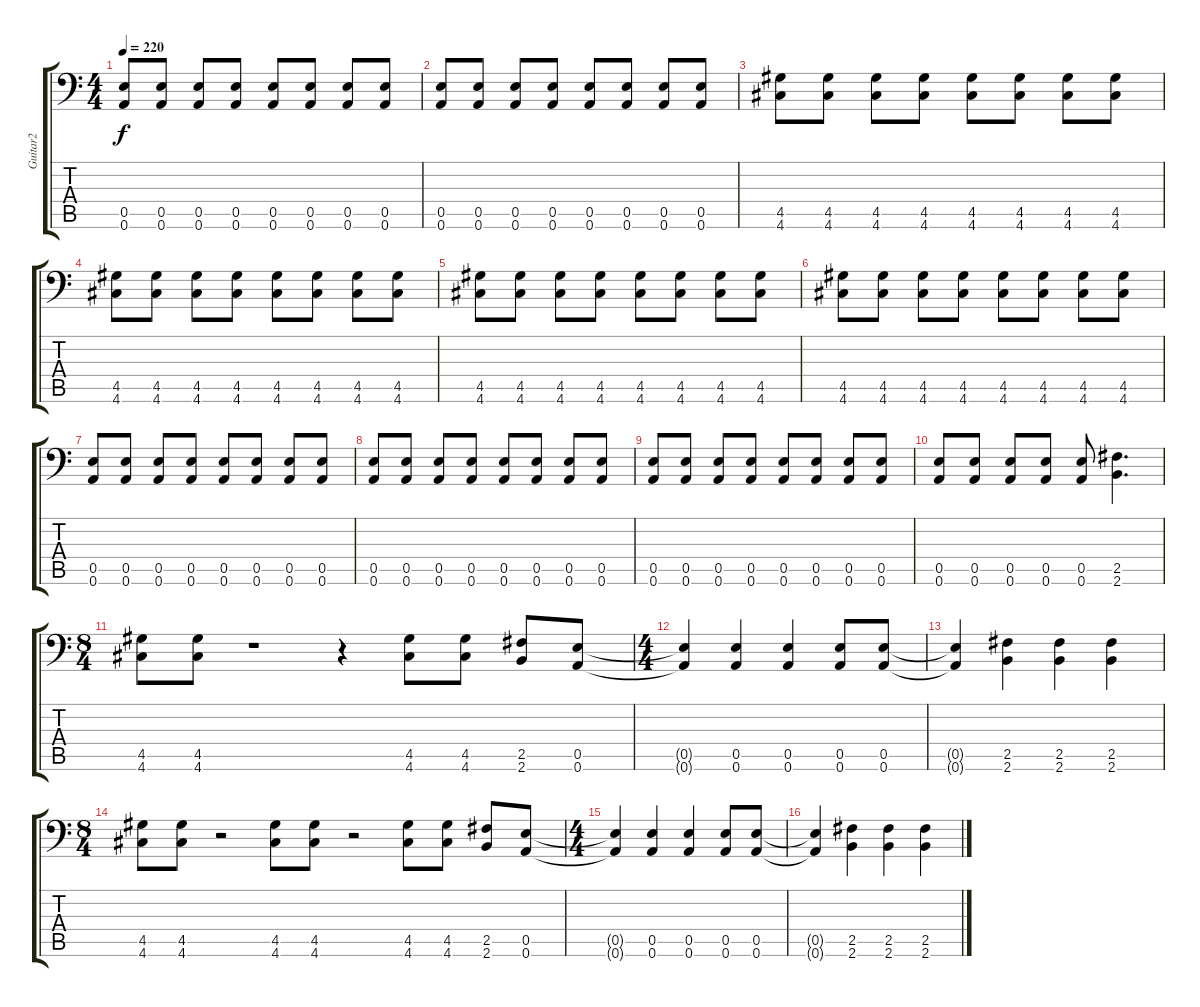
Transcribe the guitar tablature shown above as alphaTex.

\track ("Guitar2" "Guitar2") {instrument distortionguitar}
\staff {score tabs}
\tuning (B3 Gb3 D3 A2 E2 A1) {hide}
\ts (4 4)
\tempo 220
\clef f4
\ks c
(0.5 0.6).8{dy f} (0.5 0.6).8 (0.5 0.6).8 (0.5 0.6).8 (0.5 0.6).8 (0.5 0.6).8 (0.5 0.6).8 (0.5 0.6).8 |
(0.5 0.6).8 (0.5 0.6).8 (0.5 0.6).8 (0.5 0.6).8 (0.5 0.6).8 (0.5 0.6).8 (0.5 0.6).8 (0.5 0.6).8 |
(4.5 4.6).8 (4.5 4.6).8 (4.5 4.6).8 (4.5 4.6).8 (4.5 4.6).8 (4.5 4.6).8 (4.5 4.6).8 (4.5 4.6).8 |
(4.5 4.6).8 (4.5 4.6).8 (4.5 4.6).8 (4.5 4.6).8 (4.5 4.6).8 (4.5 4.6).8 (4.5 4.6).8 (4.5 4.6).8 |
(4.5 4.6).8 (4.5 4.6).8 (4.5 4.6).8 (4.5 4.6).8 (4.5 4.6).8 (4.5 4.6).8 (4.5 4.6).8 (4.5 4.6).8 |
(4.5 4.6).8 (4.5 4.6).8 (4.5 4.6).8 (4.5 4.6).8 (4.5 4.6).8 (4.5 4.6).8 (4.5 4.6).8 (4.5 4.6).8 |
(0.5 0.6).8 (0.5 0.6).8 (0.5 0.6).8 (0.5 0.6).8 (0.5 0.6).8 (0.5 0.6).8 (0.5 0.6).8 (0.5 0.6).8 |
(0.5 0.6).8 (0.5 0.6).8 (0.5 0.6).8 (0.5 0.6).8 (0.5 0.6).8 (0.5 0.6).8 (0.5 0.6).8 (0.5 0.6).8 |
(0.5 0.6).8 (0.5 0.6).8 (0.5 0.6).8 (0.5 0.6).8 (0.5 0.6).8 (0.5 0.6).8 (0.5 0.6).8 (0.5 0.6).8 |
(0.5 0.6).8 (0.5 0.6).8 (0.5 0.6).8 (0.5 0.6).8 (0.5 0.6).8 (2.5 2.6).4{d} |
\ts (8 4)
(4.5 4.6).8 (4.5 4.6).8 r.1 r.4 (4.5 4.6).8 (4.5 4.6).8 (2.5 2.6).8 (0.5 0.6).8 |
\ts (4 4)
(0.5{t} 0.6{t}).4 (0.5 0.6).4 (0.5 0.6).4 (0.5 0.6).8 (0.5 0.6).8 |
(0.5{t} 0.6{t}).4 (2.5 2.6).4 (2.5 2.6).4 (2.5 2.6).4 |
\ts (8 4)
(4.5 4.6).8 (4.5 4.6).8 r.2 (4.5 4.6).8 (4.5 4.6).8 r.2 (4.5 4.6).8 (4.5 4.6).8 (2.5 2.6).8 (0.5 0.6).8 |
\ts (4 4)
(0.5{t} 0.6{t}).4 (0.5 0.6).4 (0.5 0.6).4 (0.5 0.6).8 (0.5 0.6).8 |
(0.5{t} 0.6{t}).4 (2.5 2.6).4 (2.5 2.6).4 (2.5 2.6).4
